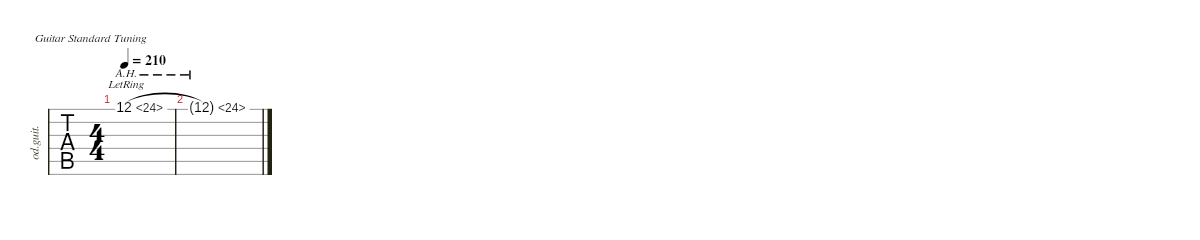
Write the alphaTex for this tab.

\defaultSystemsLayout 4
\hideDynamics
\bracketExtendMode nobrackets
\track ("guit1" "od.guit.") {instrument overdrivenguitar}
\staff {tabs}
\tuning (E4 B3 G3 D3 A2 E2)
\ts (4 4)
\tempo 210
\clef g2
\ks c
12.1{ah 12 lr}.1{dy mf} |
12.1{ah 12 t}.1
